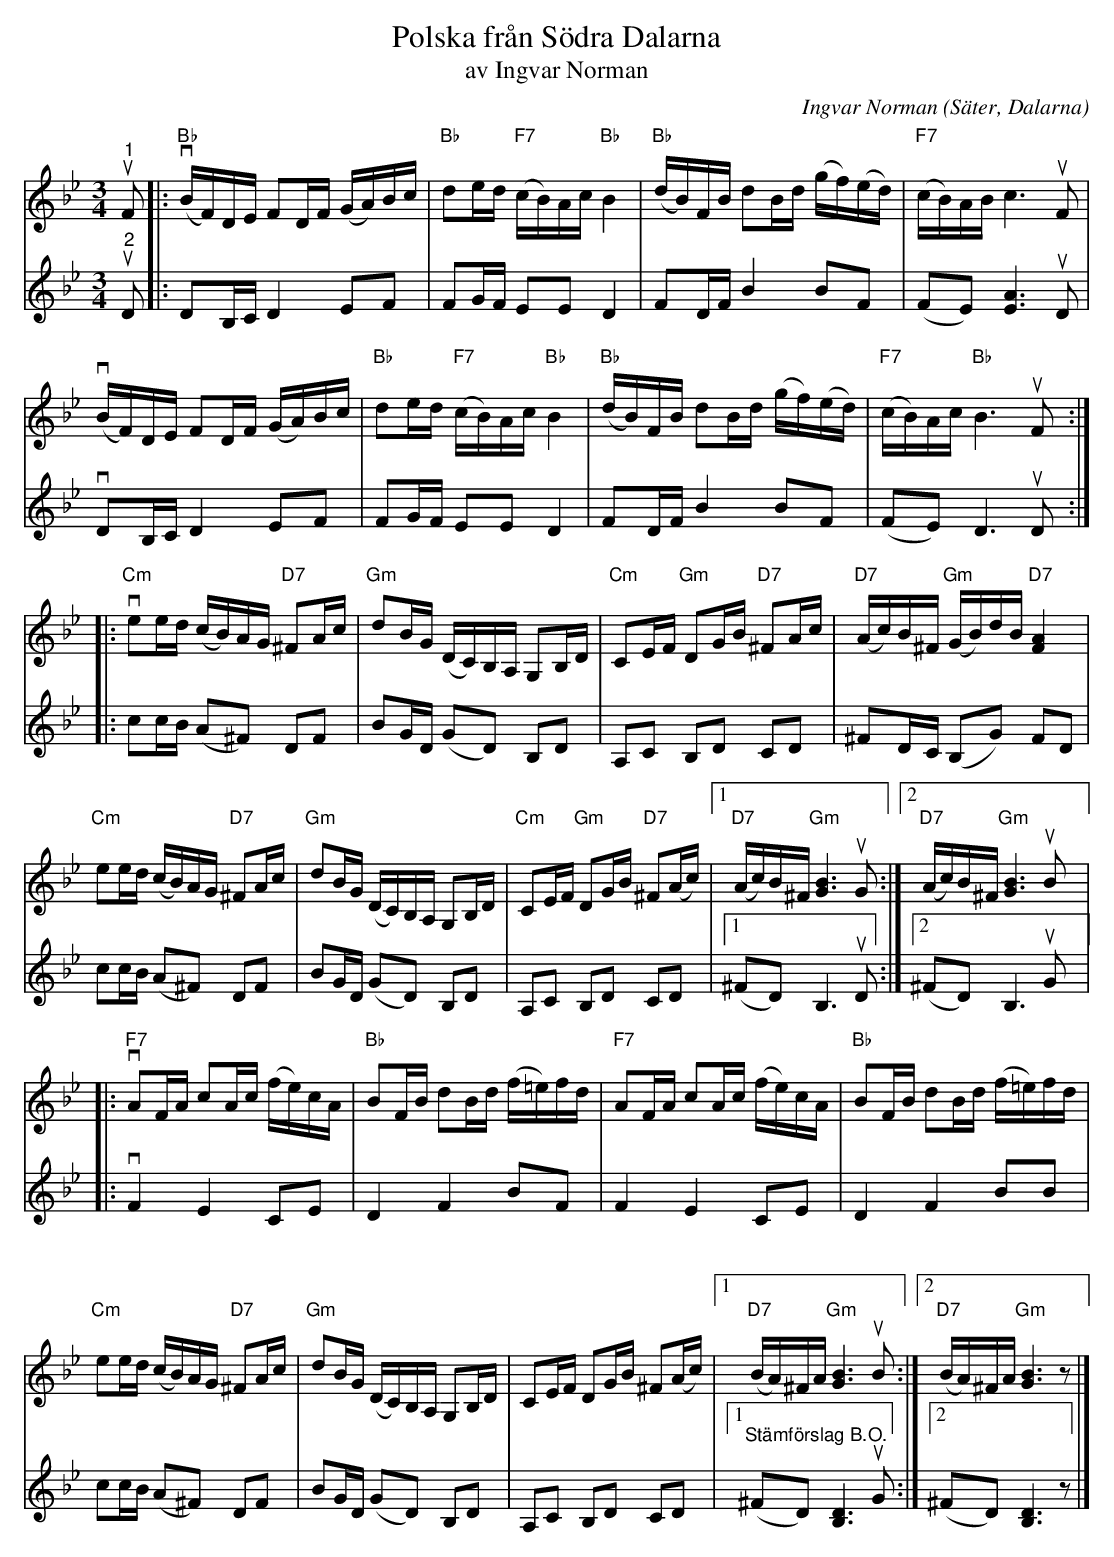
X:1
T:Polska från Södra Dalarna
T:av Ingvar Norman
C:Ingvar Norman
O:Säter, Dalarna
L:1/16
M:3/4
K:Bb
V:1
[M:3/4]"^1"u F2 |:v "Bb"(BF)DE F2DF (GA)Bc |"Bb" d2ed"F7" (cB)Ac"Bb" B4 | "Bb" (dB)FB d2Bd (gf)(ed) |"F7" (cB)AB c6u F2 |
v (BF)DE F2DF (GA)Bc | "Bb" d2ed"F7" (cB)Ac"Bb" B4 |"Bb" (dB)FB d2Bd (gf)(ed) |"F7" (cB)Ac"Bb" B6u F2 ::
"Cm"v e2ed (cB)AG"D7" ^F2Ac |"Gm" d2BG (DC)B,A, G,2B,D |"Cm" C2EF"Gm" D2GB"D7" ^F2Ac | "D7" (Ac)B^F"Gm" (GB)dB"D7" [FA]4 |
"Cm" e2ed (cB)AG"D7" ^F2Ac |"Gm" d2BG (DC)B,A, G,2B,D | "Cm" C2EF"Gm" D2GB"D7" ^F2(Ac) |1"D7" (Ac)B^F"Gm" [GB]6u G2 :|2 "D7" (Ac)B^F"Gm" [GB]6u B2 |:
"F7"v A2FA c2Ac (fe)cA |"Bb" B2FB d2Bd (f=e)fd | "F7" A2FA c2Ac (fe)cA |"Bb" B2FB d2Bd (f=e)fd |
"Cm" e2ed (cB)AG"D7" ^F2Ac | "Gm" d2BG (DC)B,A, G,2B,D | C2EF D2GB ^F2(Ac) |1 "D7" (BA)^FA "Gm" [GB]6u B2 :|2 "D7" (BA)^FA "Gm" [GB]6 z2 |]
V:2
"^2"u D2 |: D2B,C D4 E2F2 | F2GF E2E2 D4 | F2DF B4 B2F2 | (F2E2) [EA]6u D2 |
v D2B,C D4 E2F2 | F2GF E2E2 D4 | F2DF B4 B2F2 | (F2E2) D6u D2 ::
c2cB (A2^F2) D2F2 | B2GD (G2D2) B,2D2 | A,2C2 B,2D2 C2D2 | ^F2DC (B,2G2) F2D2 |
c2cB (A2^F2) D2F2 | B2GD (G2D2) B,2D2 | A,2C2 B,2D2 C2D2 |1 (^F2D2) B,6u D2 :|2 (^F2D2) B,6u G2 |:
v F4 E4 C2E2 | D4 F4 B2F2 | F4 E4 C2E2 | D4 F4 B2B2 |
c2cB (A2^F2) D2F2 | B2GD (G2D2) B,2D2 | A,2C2 B,2D2 C2D2 |1"^Stämförslag B.O." (^F2D2) [B,D]6u G2 :|2 (^F2D2) [B,D]6 z2 |]
